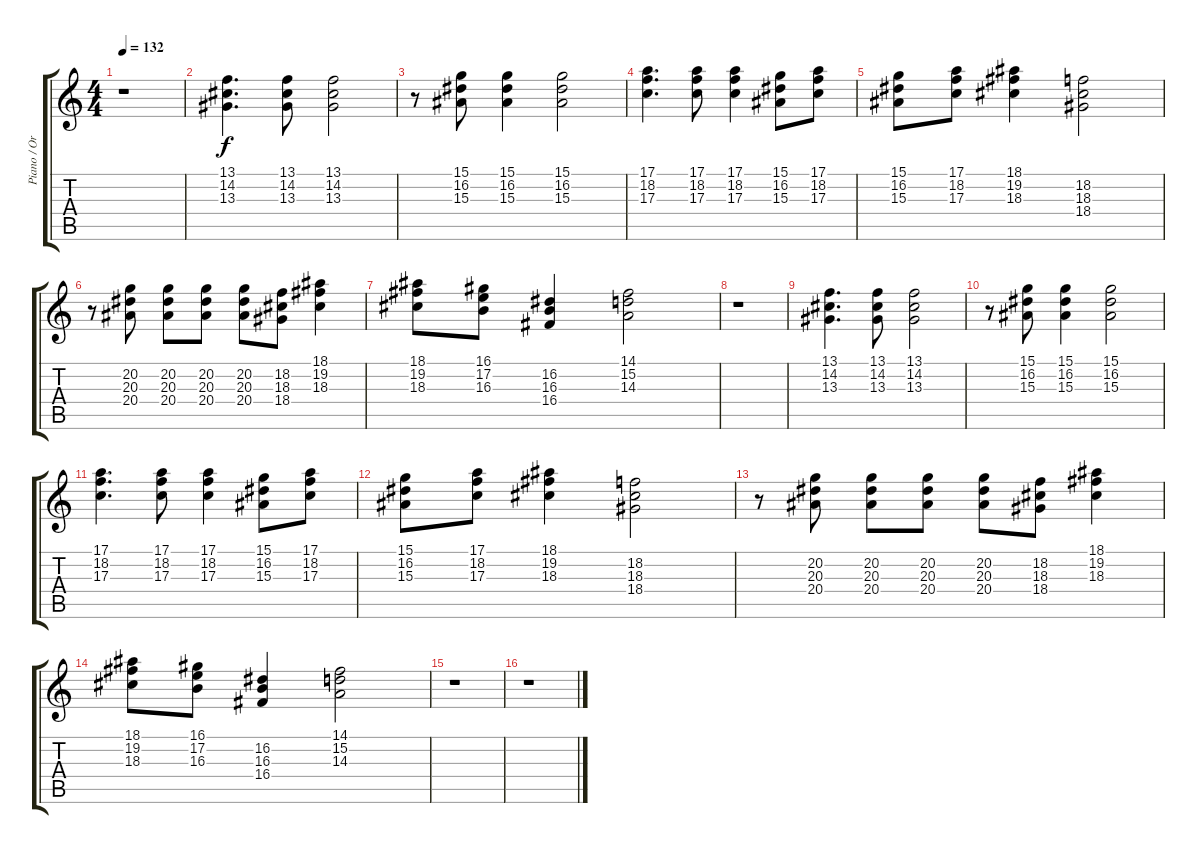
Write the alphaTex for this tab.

\track ("Piano / Organ" "Piano / Or") {instrument brightacousticpiano}
\staff {score tabs}
\tuning (E4 B3 G3 D3 A2 E2) {hide}
\ts (4 4)
\tempo 132
\clef g2
\ks c
r.1{dy f} |
(13.1 14.2 13.3).4{d instrument drawbarorgan} (13.1 14.2 13.3).8 (13.1 14.2 13.3).2 |
r.8{instrument drawbarorgan} (15.1 16.2 15.3).8 (15.1 16.2 15.3).4 (15.1 16.2 15.3).2 |
(17.1 18.2 17.3).4{d instrument drawbarorgan} (17.1 18.2 17.3).8 (17.1 18.2 17.3).4 (15.1 16.2 15.3).8 (17.1 18.2 17.3).8 |
(15.1 16.2 15.3).8{instrument drawbarorgan} (17.1 18.2 17.3).8 (18.1 19.2 18.3).4 (18.2 18.3 18.4).2 |
r.8{instrument drawbarorgan} (20.2 20.3 20.4).8 (20.2 20.3 20.4).8 (20.2 20.3 20.4).8 (20.2 20.3 20.4).8 (18.2 18.3 18.4).8 (18.1 19.2 18.3).4 |
(18.1 19.2 18.3).8 (16.1 17.2 16.3).8 (16.2 16.3 16.4).4 (14.1 15.2 14.3).2 |
r.1 |
(13.1 14.2 13.3).4{d instrument drawbarorgan} (13.1 14.2 13.3).8 (13.1 14.2 13.3).2 |
r.8 (15.1 16.2 15.3).8 (15.1 16.2 15.3).4 (15.1 16.2 15.3).2 |
(17.1 18.2 17.3).4{d instrument drawbarorgan} (17.1 18.2 17.3).8 (17.1 18.2 17.3).4 (15.1 16.2 15.3).8 (17.1 18.2 17.3).8 |
(15.1 16.2 15.3).8 (17.1 18.2 17.3).8 (18.1 19.2 18.3).4 (18.2 18.3 18.4).2 |
r.8{instrument drawbarorgan} (20.2 20.3 20.4).8 (20.2 20.3 20.4).8 (20.2 20.3 20.4).8 (20.2 20.3 20.4).8 (18.2 18.3 18.4).8 (18.1 19.2 18.3).4 |
(18.1 19.2 18.3).8{instrument drawbarorgan} (16.1 17.2 16.3).8 (16.2 16.3 16.4).4 (14.1 15.2 14.3).2 |
r.1{instrument brightacousticpiano} |
r.1
